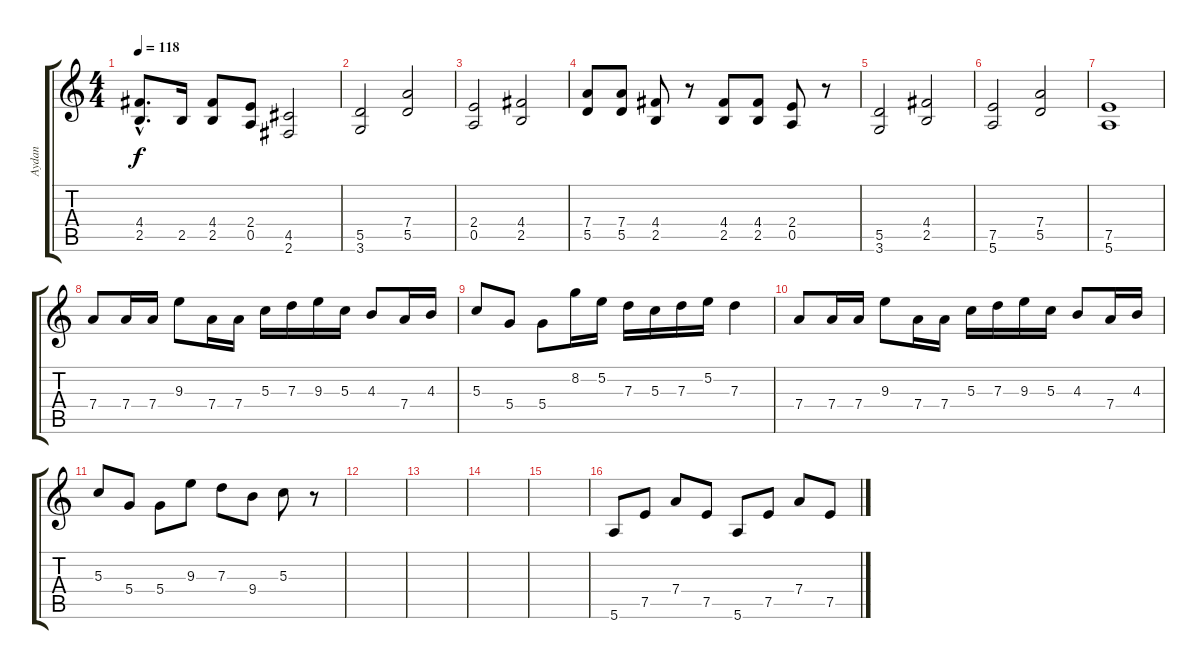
\track ("Aydan" "Aydan") {instrument distortionguitar}
\staff {score tabs}
\tuning (E4 B3 G3 D3 A2 E2) {hide}
\ts (4 4)
\tempo 118
\clef g2
\ks c
(4.4{hac} 2.5{hac}).8{d dy f} 2.5.16{instrument electricguitarmuted} (4.4 2.5).8{instrument distortionguitar} (2.4 0.5).8 (4.5 2.6).2 |
(5.5 3.6).2 (7.4 5.5).2 |
(2.4 0.5).2 (4.4 2.5).2 |
(7.4 5.5).8{volume 13} (7.4 5.5).8 (4.4 2.5).8 r.8 (4.4 2.5).8 (4.4 2.5).8 (2.4 0.5).8 r.8 |
(5.5 3.6).2 (4.4 2.5).2 |
(7.5 5.6).2 (7.4 5.5).2 |
(7.5 5.6).1 |
7.4.8{instrument electricguitarmuted} 7.4.16 7.4.16 9.3.8{instrument distortionguitar} 7.4.16{instrument electricguitarmuted} 7.4.16 5.3.16{instrument distortionguitar} 7.3.16 9.3.16 5.3.16 4.3.8 7.4.16{instrument electricguitarmuted} 4.3.16{instrument distortionguitar} |
5.3.8 5.4.8{instrument electricguitarmuted} 5.4.8{instrument distortionguitar} 8.2.16 5.2.16 7.3.16 5.3.16 7.3.16 5.2.16 7.3.4 |
7.4.8{instrument electricguitarmuted} 7.4.16 7.4.16 9.3.8{instrument distortionguitar} 7.4.16{instrument electricguitarmuted} 7.4.16 5.3.16{instrument distortionguitar} 7.3.16 9.3.16 5.3.16 4.3.8 7.4.16 4.3.16 |
5.3.8 5.4.8{instrument electricguitarmuted} 5.4.8{instrument distortionguitar} 9.3.8 7.3.8 9.4.8 5.3.8 r.8 |
|
|
|
|
5.6.8{instrument electricguitarmuted} 7.5.8 7.4.8 7.5.8 5.6.8 7.5.8 7.4.8 7.5.8
